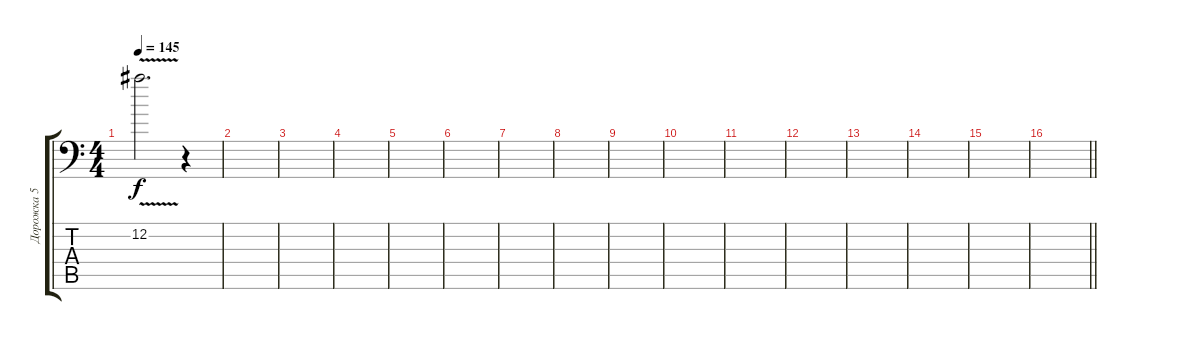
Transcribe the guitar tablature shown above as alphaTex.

\track ("Дорожка 5" "Дорожка 5") {instrument overdrivenguitar}
\staff {score tabs}
\tuning (Eb4 Bb3 Gb3 Db3 Ab2 Bb1) {hide}
\ts (4 4)
\tempo 145
\clef f4
\ks c
12.2{v}.2{d dy f} r.4 |
|
|
|
|
|
|
|
|
|
|
|
|
|
|
\barLineRight lightlight
